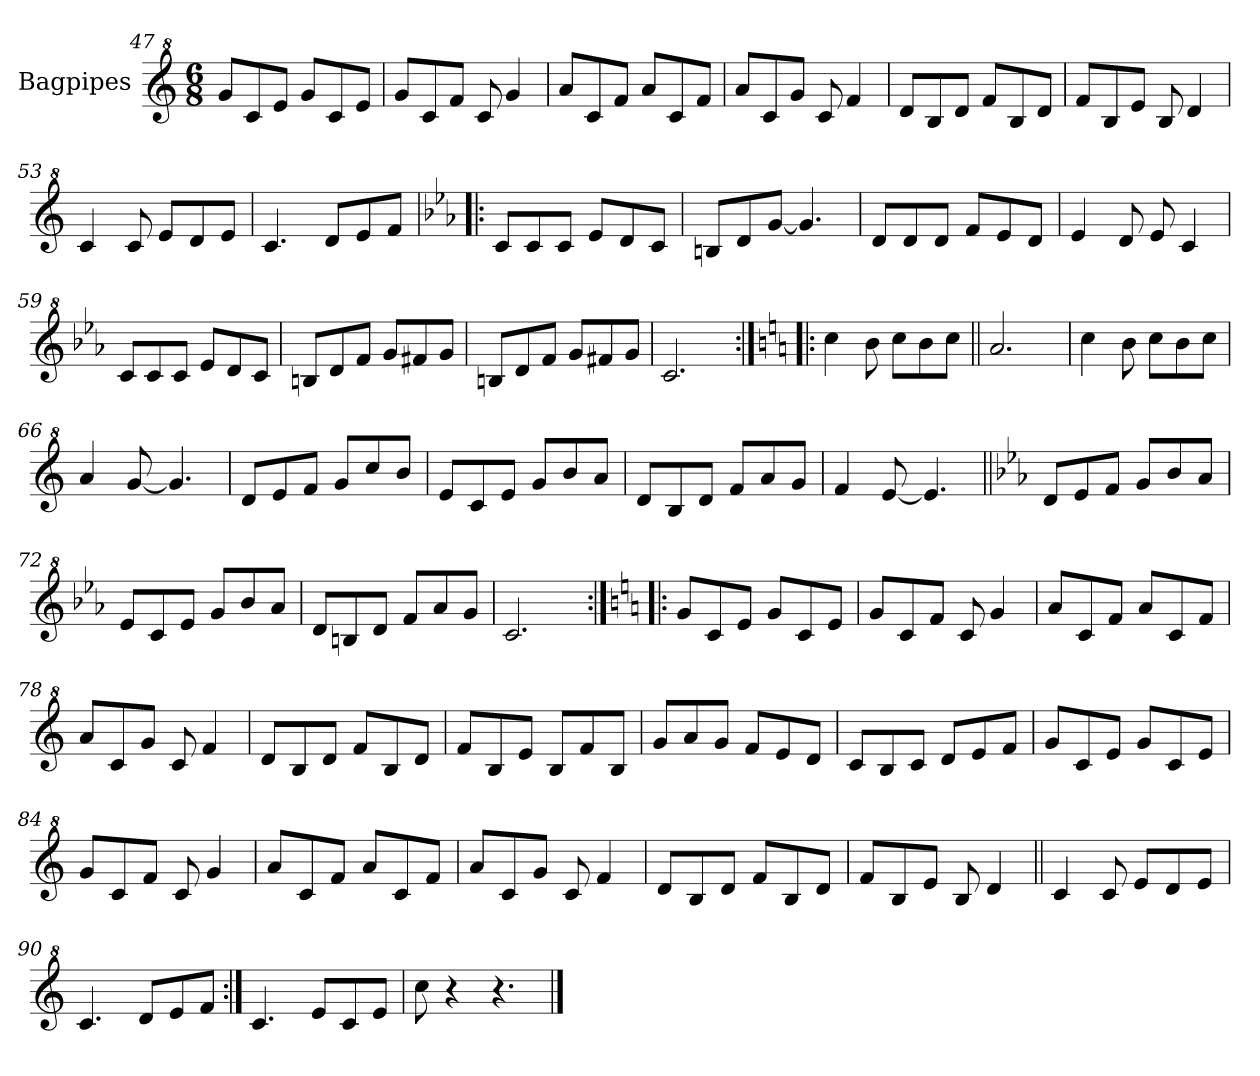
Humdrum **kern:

**kern
*part1
*staff1
*I"Bagpipes
*I'Bag
!!LO:LB:g=z
*clefG^2
*k[]
*C:
*M6/8
=47
8gg/L
8cc/
8ee/J
8gg/L
8cc/
8ee/J
=48
8gg/L
8cc/
8ff/J
8cc/
4gg/
=49
8aa/L
8cc/
8ff/J
8aa/L
8cc/
8ff/J
=50
8aa/L
8cc/
8gg/J
8cc/
4ff/
=51
8dd/L
8b/
8dd/J
8ff/L
8b/
8dd/J
=52
8ff/L
8b/
8ee/J
8b/
4dd/
=53
4cc/
8cc/
8ee/L
8dd/
8ee/J
!!LO:LB:g=z
=54
4.cc/
8dd/L
8ee/
8ff/J
=55!|:
*k[b-e-a-]
*E-:
8cc/L
8cc/
8cc/J
8ee-/L
8dd/
8cc/J
=56
8bn/L
8dd/
[8gg/J
4.gg/]
=57
8dd/L
8dd/
8dd/J
8ff/L
8ee-/
8dd/J
=58
4ee-/
8dd/
8ee-/
4cc/
=59
8cc/L
8cc/
8cc/J
8ee-/L
8dd/
8cc/J
=60
8bn/L
8dd/
8ff/J
8gg/L
8ff#X/
8gg/J
!!LO:LB:g=z
=61
8bn/L
8dd/
8ff/J
8gg/L
8ff#X/
8gg/J
=62
2.cc/
=63:|!|:
*k[]
*C:
4ccc\
8bb\
8ccc\L
8bb\
8ccc\J
=64||
2.aa/
=65
4ccc\
8bb\
8ccc\L
8bb\
8ccc\J
=66
4aa/
[8gg/
4.gg/]
=67
8dd/L
8ee/
8ff/J
8gg/L
8ccc/
8bb/J
=68
8ee/L
8cc/
8ee/J
8gg/L
8bb/
8aa/J
!!LO:PB:g=z
=69
8dd/L
8b/
8dd/J
8ff/L
8aa/
8gg/J
=70
4ff/
[8ee/
4.ee/]
=71||
*k[b-e-a-]
*E-:
8dd/L
8ee-/
8ff/J
8gg/L
8bb-/
8aa-/J
=72
8ee-/L
8cc/
8ee-/J
8gg/L
8bb-/
8aa-/J
=73
8dd/L
8bn/
8dd/J
8ff/L
8aa-/
8gg/J
=74
2.cc/
=75:|!|:
*k[]
*C:
8gg/L
8cc/
8ee/J
8gg/L
8cc/
8ee/J
!!LO:LB:g=z
=76
8gg/L
8cc/
8ff/J
8cc/
4gg/
=77
8aa/L
8cc/
8ff/J
8aa/L
8cc/
8ff/J
=78
8aa/L
8cc/
8gg/J
8cc/
4ff/
=79
8dd/L
8b/
8dd/J
8ff/L
8b/
8dd/J
=80
8ff/L
8b/
8ee/J
8b/L
8ff/
8b/J
=81
8gg/L
8aa/
8gg/J
8ff/L
8ee/
8dd/J
=82
8cc/L
8b/
8cc/J
8dd/L
8ee/
8ff/J
!!LO:LB:g=z
=83
8gg/L
8cc/
8ee/J
8gg/L
8cc/
8ee/J
=84
8gg/L
8cc/
8ff/J
8cc/
4gg/
=85
8aa/L
8cc/
8ff/J
8aa/L
8cc/
8ff/J
=86
8aa/L
8cc/
8gg/J
8cc/
4ff/
=87
8dd/L
8b/
8dd/J
8ff/L
8b/
8dd/J
=88
8ff/L
8b/
8ee/J
8b/
4dd/
=89||
4cc/
8cc/
8ee/L
8dd/
8ee/J
!!LO:LB:g=z
=90
4.cc/
8dd/L
8ee/
8ff/J
=91:|!
4.cc/
8ee/L
8cc/
8ee/J
=92
8ccc\
4r
4.r
==
*-
